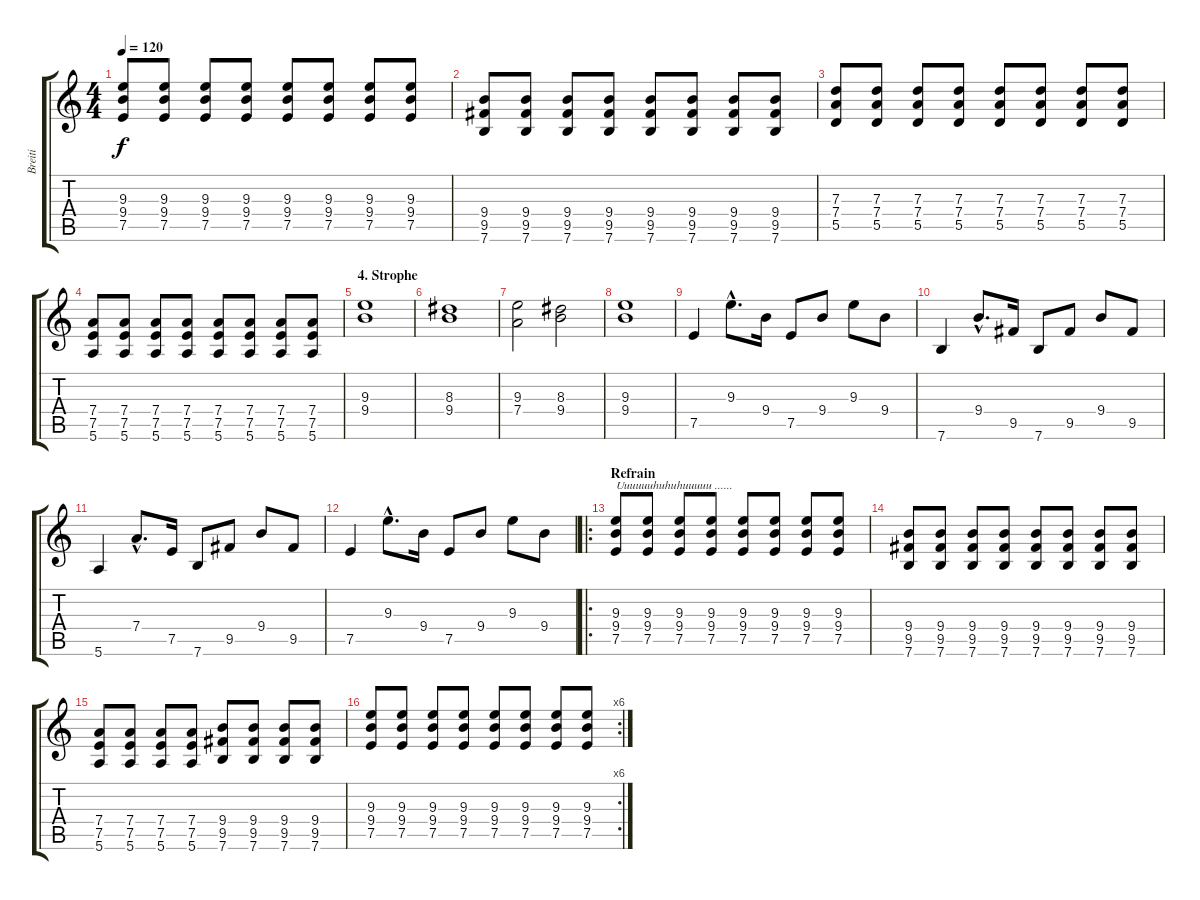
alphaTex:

\track ("Breiti" "Breiti") {instrument overdrivenguitar}
\staff {score tabs}
\tuning (E4 B3 G3 D3 A2 E2) {hide}
\ts (4 4)
\tempo 120
\clef g2
\ks c
(9.3 9.4 7.5).8{dy f} (9.3 9.4 7.5).8 (9.3 9.4 7.5).8 (9.3 9.4 7.5).8 (9.3 9.4 7.5).8 (9.3 9.4 7.5).8 (9.3 9.4 7.5).8 (9.3 9.4 7.5).8 |
(9.4 9.5 7.6).8 (9.4 9.5 7.6).8 (9.4 9.5 7.6).8 (9.4 9.5 7.6).8 (9.4 9.5 7.6).8 (9.4 9.5 7.6).8 (9.4 9.5 7.6).8 (9.4 9.5 7.6).8 |
(7.3 7.4 5.5).8 (7.3 7.4 5.5).8 (7.3 7.4 5.5).8 (7.3 7.4 5.5).8 (7.3 7.4 5.5).8 (7.3 7.4 5.5).8 (7.3 7.4 5.5).8 (7.3 7.4 5.5).8 |
(7.4 7.5 5.6).8 (7.4 7.5 5.6).8 (7.4 7.5 5.6).8 (7.4 7.5 5.6).8 (7.4 7.5 5.6).8 (7.4 7.5 5.6).8 (7.4 7.5 5.6).8 (7.4 7.5 5.6).8 |
\section ("" "4. Strophe")
(9.3 9.4).1 |
(8.3 9.4).1 |
(9.3 7.4).2 (8.3 9.4).2 |
(9.3 9.4).1 |
7.5.4 9.3{hac}.8{d} 9.4.16 7.5.8 9.4.8 9.3.8 9.4.8 |
7.6.4 9.4{hac}.8{d} 9.5.16 7.6.8 9.5.8 9.4.8 9.5.8 |
5.6.4 7.4{hac}.8{d} 7.5.16 7.6.8 9.5.8 9.4.8 9.5.8 |
7.5.4 9.3{hac}.8{d} 9.4.16 7.5.8 9.4.8 9.3.8 9.4.8 |
\ro
\section ("" "Refrain")
(9.3 9.4 7.5).8{txt "Uuuuuuhuhuhuuuuu ......"} (9.3 9.4 7.5).8 (9.3 9.4 7.5).8 (9.3 9.4 7.5).8 (9.3 9.4 7.5).8 (9.3 9.4 7.5).8 (9.3 9.4 7.5).8 (9.3 9.4 7.5).8 |
(9.4 9.5 7.6).8 (9.4 9.5 7.6).8 (9.4 9.5 7.6).8 (9.4 9.5 7.6).8 (9.4 9.5 7.6).8 (9.4 9.5 7.6).8 (9.4 9.5 7.6).8 (9.4 9.5 7.6).8 |
(7.4 7.5 5.6).8 (7.4 7.5 5.6).8 (7.4 7.5 5.6).8 (7.4 7.5 5.6).8 (9.4 9.5 7.6).8 (9.4 9.5 7.6).8 (9.4 9.5 7.6).8 (9.4 9.5 7.6).8 |
\rc 6
(9.3 9.4 7.5).8 (9.3 9.4 7.5).8 (9.3 9.4 7.5).8 (9.3 9.4 7.5).8 (9.3 9.4 7.5).8 (9.3 9.4 7.5).8 (9.3 9.4 7.5).8 (9.3 9.4 7.5).8
